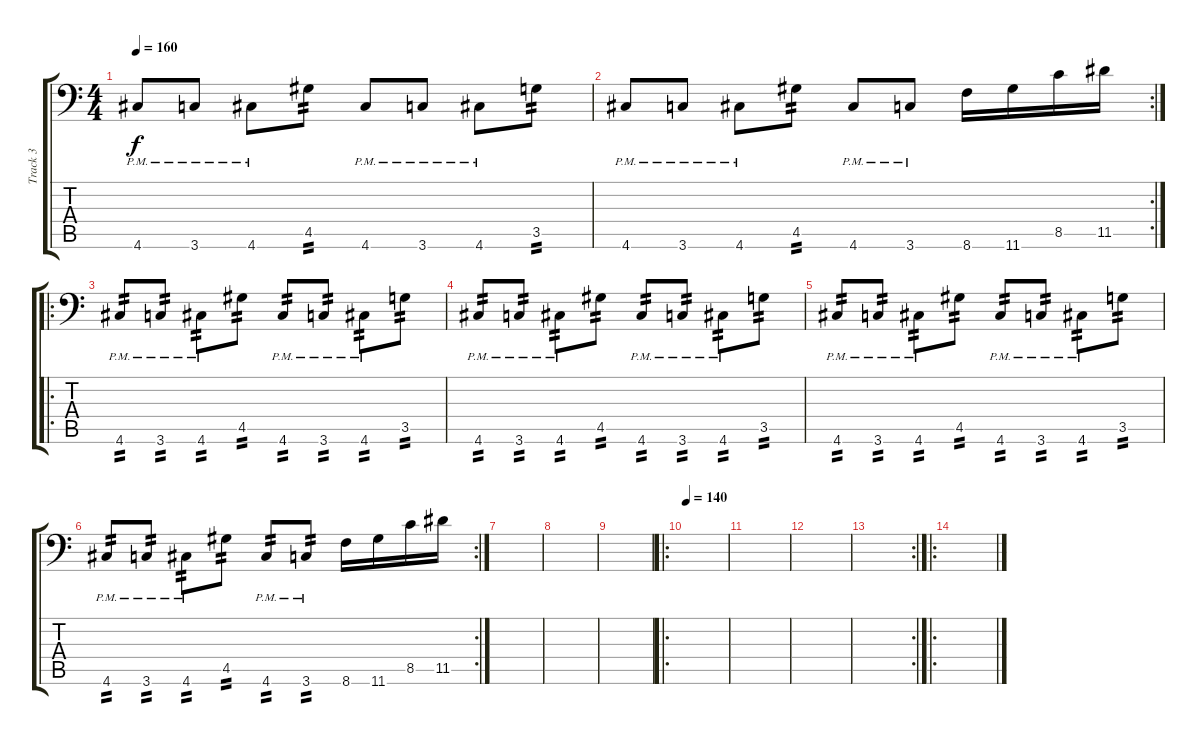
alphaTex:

\track ("Track 3" "Track 3") {instrument overdrivenguitar}
\staff {score tabs}
\tuning (B3 Gb3 D3 A2 E2 A1) {hide}
\ts (4 4)
\tempo 160
\clef f4
\ks c
4.6{pm}.8{dy f} 3.6{pm}.8 4.6{pm}.8 4.5.8{tp 2} 4.6{pm}.8 3.6{pm}.8 4.6{pm}.8 3.5.8{tp 2} |
\rc 2
4.6{pm}.8 3.6{pm}.8 4.6{pm}.8 4.5.8{tp 2} 4.6{pm}.8 3.6{pm}.8 8.6.16 11.6.16 8.5.16 11.5.16 |
\ro
4.6{pm}.8{tp 2} 3.6{pm}.8{tp 2} 4.6{pm}.8{tp 2} 4.5.8{tp 2} 4.6{pm}.8{tp 2} 3.6{pm}.8{tp 2} 4.6{pm}.8{tp 2} 3.5.8{tp 2} |
4.6{pm}.8{tp 2} 3.6{pm}.8{tp 2} 4.6{pm}.8{tp 2} 4.5.8{tp 2} 4.6{pm}.8{tp 2} 3.6{pm}.8{tp 2} 4.6{pm}.8{tp 2} 3.5.8{tp 2} |
4.6{pm}.8{tp 2} 3.6{pm}.8{tp 2} 4.6{pm}.8{tp 2} 4.5.8{tp 2} 4.6{pm}.8{tp 2} 3.6{pm}.8{tp 2} 4.6{pm}.8{tp 2} 3.5.8{tp 2} |
\rc 2
4.6{pm}.8{tp 2} 3.6{pm}.8{tp 2} 4.6{pm}.8{tp 2} 4.5.8{tp 2} 4.6{pm}.8{tp 2} 3.6{pm}.8{tp 2} 8.6.16 11.6.16 8.5.16 11.5.16 |
|
|
|
\ro
\tempo 140
|
|
|
\rc 2
|
\ro
